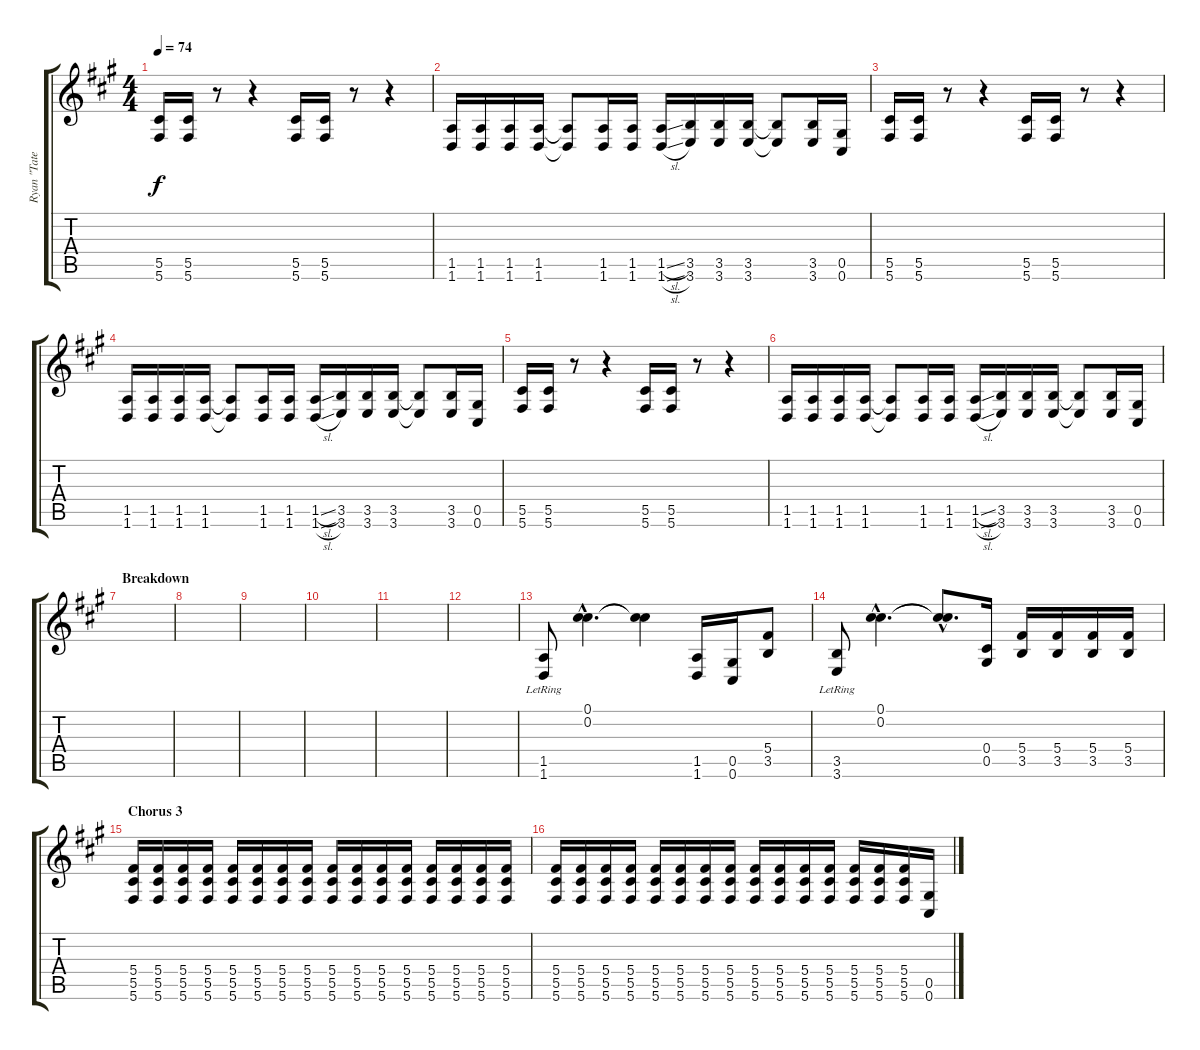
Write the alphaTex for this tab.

\track ("Ryan \"Tater\" Johnson" "Ryan \"Tate") {instrument distortionguitar}
\staff {score tabs}
\tuning (Db4 Db4 Gb3 Db3 Ab2 Db2) {hide}
\ts (4 4)
\tempo 74
\clef g2
\ks f#minor
(5.5 5.6).16{dy f} (5.5 5.6).16 r.8 r.4 (5.5 5.6).16 (5.5 5.6).16 r.8 r.4 |
(1.5 1.6).16{instrument distortionguitar} (1.5 1.6).16 (1.5 1.6).16 (1.5 1.6).16 (1.5{t} 1.6{t}).8 (1.5 1.6).16 (1.5 1.6).16 (1.5{sl} 1.6{sl}).16 (3.5 3.6).16 (3.5 3.6).16 (3.5 3.6).16 (3.5{t} 3.6{t}).8 (3.5 3.6).16 (0.5 0.6).16 |
(5.5 5.6).16 (5.5 5.6).16 r.8 r.4 (5.5 5.6).16 (5.5 5.6).16 r.8 r.4 |
(1.5 1.6).16{instrument distortionguitar} (1.5 1.6).16 (1.5 1.6).16 (1.5 1.6).16 (1.5{t} 1.6{t}).8 (1.5 1.6).16 (1.5 1.6).16 (1.5{sl} 1.6{sl}).16 (3.5 3.6).16 (3.5 3.6).16 (3.5 3.6).16 (3.5{t} 3.6{t}).8 (3.5 3.6).16 (0.5 0.6).16 |
(5.5 5.6).16 (5.5 5.6).16 r.8 r.4 (5.5 5.6).16 (5.5 5.6).16 r.8 r.4 |
(1.5 1.6).16{instrument distortionguitar} (1.5 1.6).16 (1.5 1.6).16 (1.5 1.6).16 (1.5{t} 1.6{t}).8 (1.5 1.6).16 (1.5 1.6).16 (1.5{sl} 1.6{sl}).16 (3.5 3.6).16 (3.5 3.6).16 (3.5 3.6).16 (3.5{t} 3.6{t}).8 (3.5 3.6).16 (0.5 0.6).16 |
\section ("" "Breakdown")
|
|
|
|
|
|
(1.5{lr} 1.6{lr}).8 (0.1{hac} 0.2{hac}).4{d} (0.1{t} 0.2{t}).4 (1.5 1.6).16 (0.5 0.6).16 (5.4 3.5).8 |
(3.5{lr} 3.6{lr}).8 (0.1{hac} 0.2{hac}).4{d} (0.1{hac t} 0.2{hac t}).8{d} (0.4 0.5).16 (5.4 3.5).16 (5.4 3.5).16 (5.4 3.5).16 (5.4 3.5).16 |
\section ("" "Chorus 3")
(5.4 5.5 5.6).16 (5.4 5.5 5.6).16 (5.4 5.5 5.6).16 (5.4 5.5 5.6).16 (5.4 5.5 5.6).16 (5.4 5.5 5.6).16 (5.4 5.5 5.6).16 (5.4 5.5 5.6).16 (5.4 5.5 5.6).16 (5.4 5.5 5.6).16 (5.4 5.5 5.6).16 (5.4 5.5 5.6).16 (5.4 5.5 5.6).16 (5.4 5.5 5.6).16 (5.4 5.5 5.6).16 (5.4 5.5 5.6).16 |
(5.4 5.5 5.6).16 (5.4 5.5 5.6).16 (5.4 5.5 5.6).16 (5.4 5.5 5.6).16 (5.4 5.5 5.6).16 (5.4 5.5 5.6).16 (5.4 5.5 5.6).16 (5.4 5.5 5.6).16 (5.4 5.5 5.6).16 (5.4 5.5 5.6).16 (5.4 5.5 5.6).16 (5.4 5.5 5.6).16 (5.4 5.5 5.6).16 (5.4 5.5 5.6).16 (5.4 5.5 5.6).16 (0.5 0.6).16
